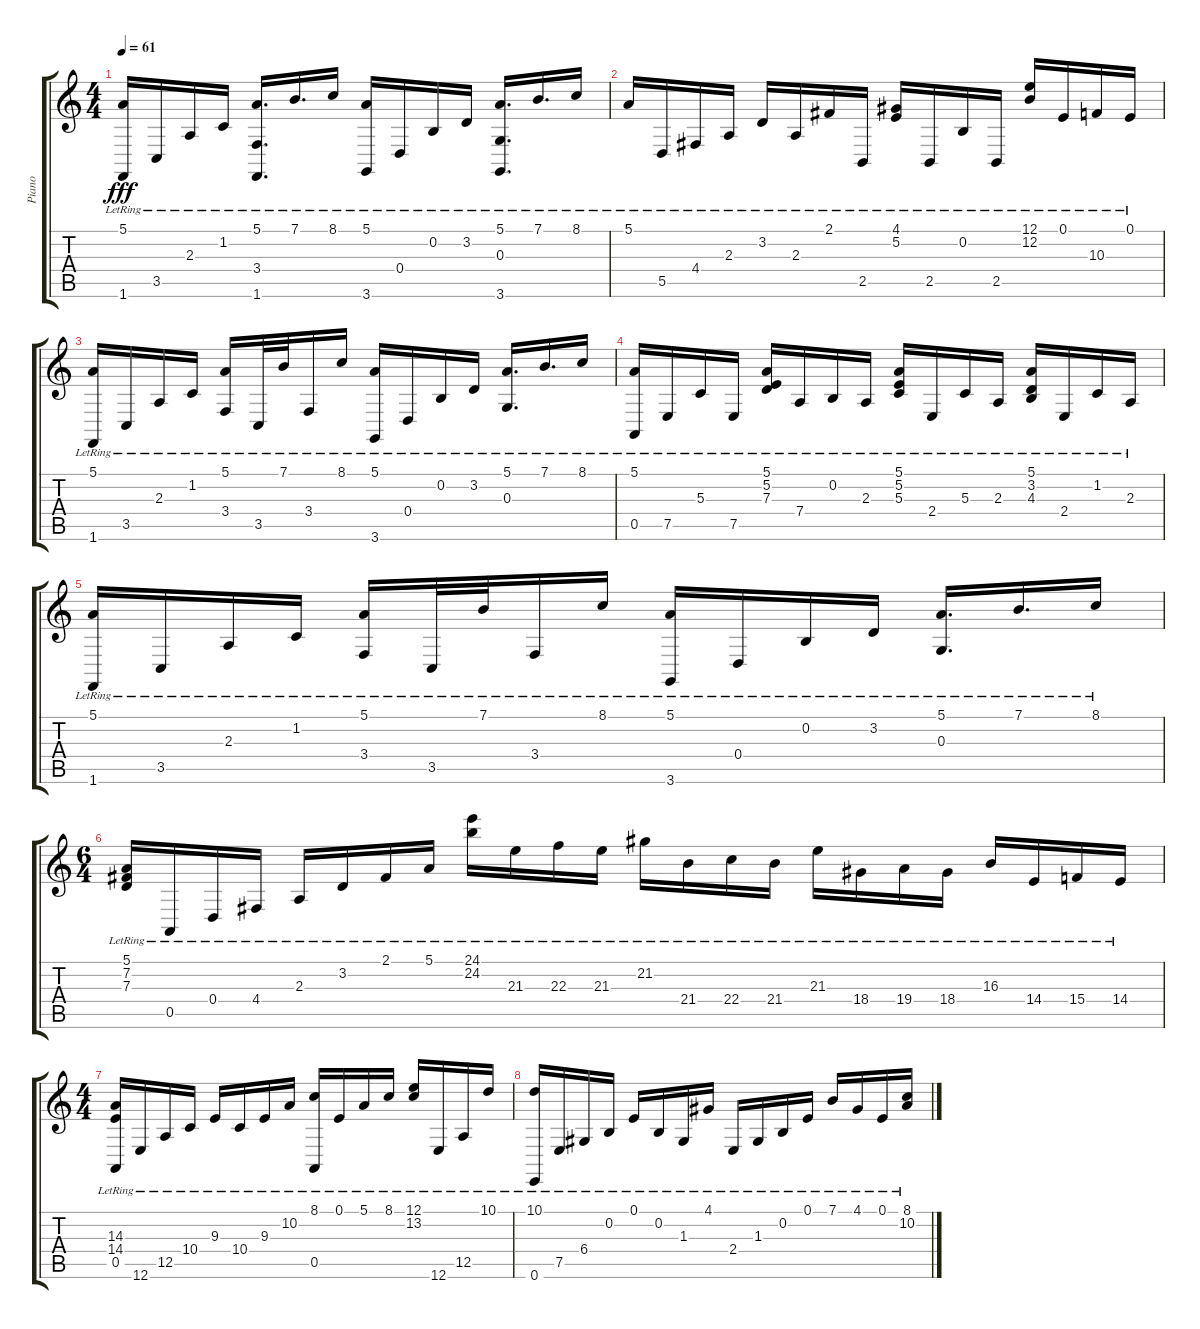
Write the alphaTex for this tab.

\track ("Piano" "Piano") {instrument acousticgrandpiano}
\staff {score tabs}
\tuning (E4 B3 G3 D3 A2 E2) {hide}
\ts (4 4)
\tempo 61
\clef g2
\ks c
(5.1{lr} 1.6{lr}).16{dy fff} 3.5{lr}.16 2.3{lr}.16 1.2{lr}.16 (5.1{lr} 3.4{lr} 1.6{lr}).16{d} 7.1{lr}.16{d} 8.1{lr}.16 (5.1{lr} 3.6{lr}).16 0.4{lr}.16 0.2{lr}.16 3.2{lr}.16 (5.1{lr} 0.3{lr} 3.6{lr}).16{d} 7.1{lr}.16{d} 8.1{lr}.16 |
5.1{lr}.16 5.5{lr}.16 4.4{lr}.16 2.3{lr}.16 3.2{lr}.16 2.3{lr}.16 2.1{lr}.16 2.5{lr}.16 (4.1{lr} 5.2{lr}).16 2.5{lr}.16 0.2{lr}.16 2.5{lr}.16 (12.1{lr} 12.2{lr}).16 0.1{lr}.16 10.3{lr}.16 0.1{lr}.16 |
(5.1{lr} 1.6{lr}).16 3.5{lr}.16 2.3{lr}.16 1.2{lr}.16 (5.1{lr} 3.4{lr}).16 3.5{lr}.32 7.1{lr}.32 3.4{lr}.16 8.1{lr}.16 (5.1{lr} 3.6{lr}).16 0.4{lr}.16 0.2{lr}.16 3.2{lr}.16 (5.1{lr} 0.3{lr}).16{d} 7.1{lr}.16{d} 8.1{lr}.16 |
(5.1{lr} 0.5{lr}).16 7.5{lr}.16 5.3{lr}.16 7.5{lr}.16 (5.1{lr} 5.2{lr} 7.3{lr}).16 7.4{lr}.16 0.2{lr}.16 2.3{lr}.16 (5.1{lr} 5.2{lr} 5.3{lr}).16 2.4{lr}.16 5.3{lr}.16 2.3{lr}.16 (5.1{lr} 3.2{lr} 4.3{lr}).16 2.4{lr}.16 1.2{lr}.16 2.3{lr}.16 |
(5.1{lr} 1.6{lr}).16 3.5{lr}.16 2.3{lr}.16 1.2{lr}.16 (5.1{lr} 3.4{lr}).16 3.5{lr}.32 7.1{lr}.32 3.4{lr}.16 8.1{lr}.16 (5.1{lr} 3.6{lr}).16 0.4{lr}.16 0.2{lr}.16 3.2{lr}.16 (5.1{lr} 0.3{lr}).16{d} 7.1{lr}.16{d} 8.1{lr}.16 |
\ts (6 4)
(5.1{lr} 7.2{lr} 7.3{lr}).16 0.5{lr}.16 0.4{lr}.16 4.4{lr}.16 2.3{lr}.16 3.2{lr}.16 2.1{lr}.16 5.1{lr}.16 (24.1{lr} 24.2{lr}).16 21.3{lr}.16 22.3{lr}.16 21.3{lr}.16 21.2{lr}.16 21.4{lr}.16 22.4{lr}.16 21.4{lr}.16 21.3{lr}.16 18.4{lr}.16 19.4{lr}.16 18.4{lr}.16 16.3{lr}.16 14.4{lr}.16 15.4{lr}.16 14.4{lr}.16 |
\ts (4 4)
(14.3{lr} 14.4{lr} 0.5{lr}).16 12.6{lr}.16 12.5{lr}.16 10.4{lr}.16 9.3{lr}.16 10.4{lr}.16 9.3{lr}.16 10.2{lr}.16 (8.1{lr} 0.5{lr}).16 0.1{lr}.16 5.1{lr}.16 8.1{lr}.16 (12.1{lr} 13.2{lr}).16 12.6{lr}.16 12.5{lr}.16 10.1{lr}.16 |
(10.1{lr} 0.6{lr}).16 7.5{lr}.16 6.4{lr}.16 0.2{lr}.16 0.1{lr}.16 0.2{lr}.16 1.3{lr}.16 4.1{lr}.16 2.4{lr}.16 1.3{lr}.16 0.2{lr}.16 0.1{lr}.16 7.1{lr}.16 4.1{lr}.16 0.1{lr}.16 (8.1{lr} 10.2{lr}).16
